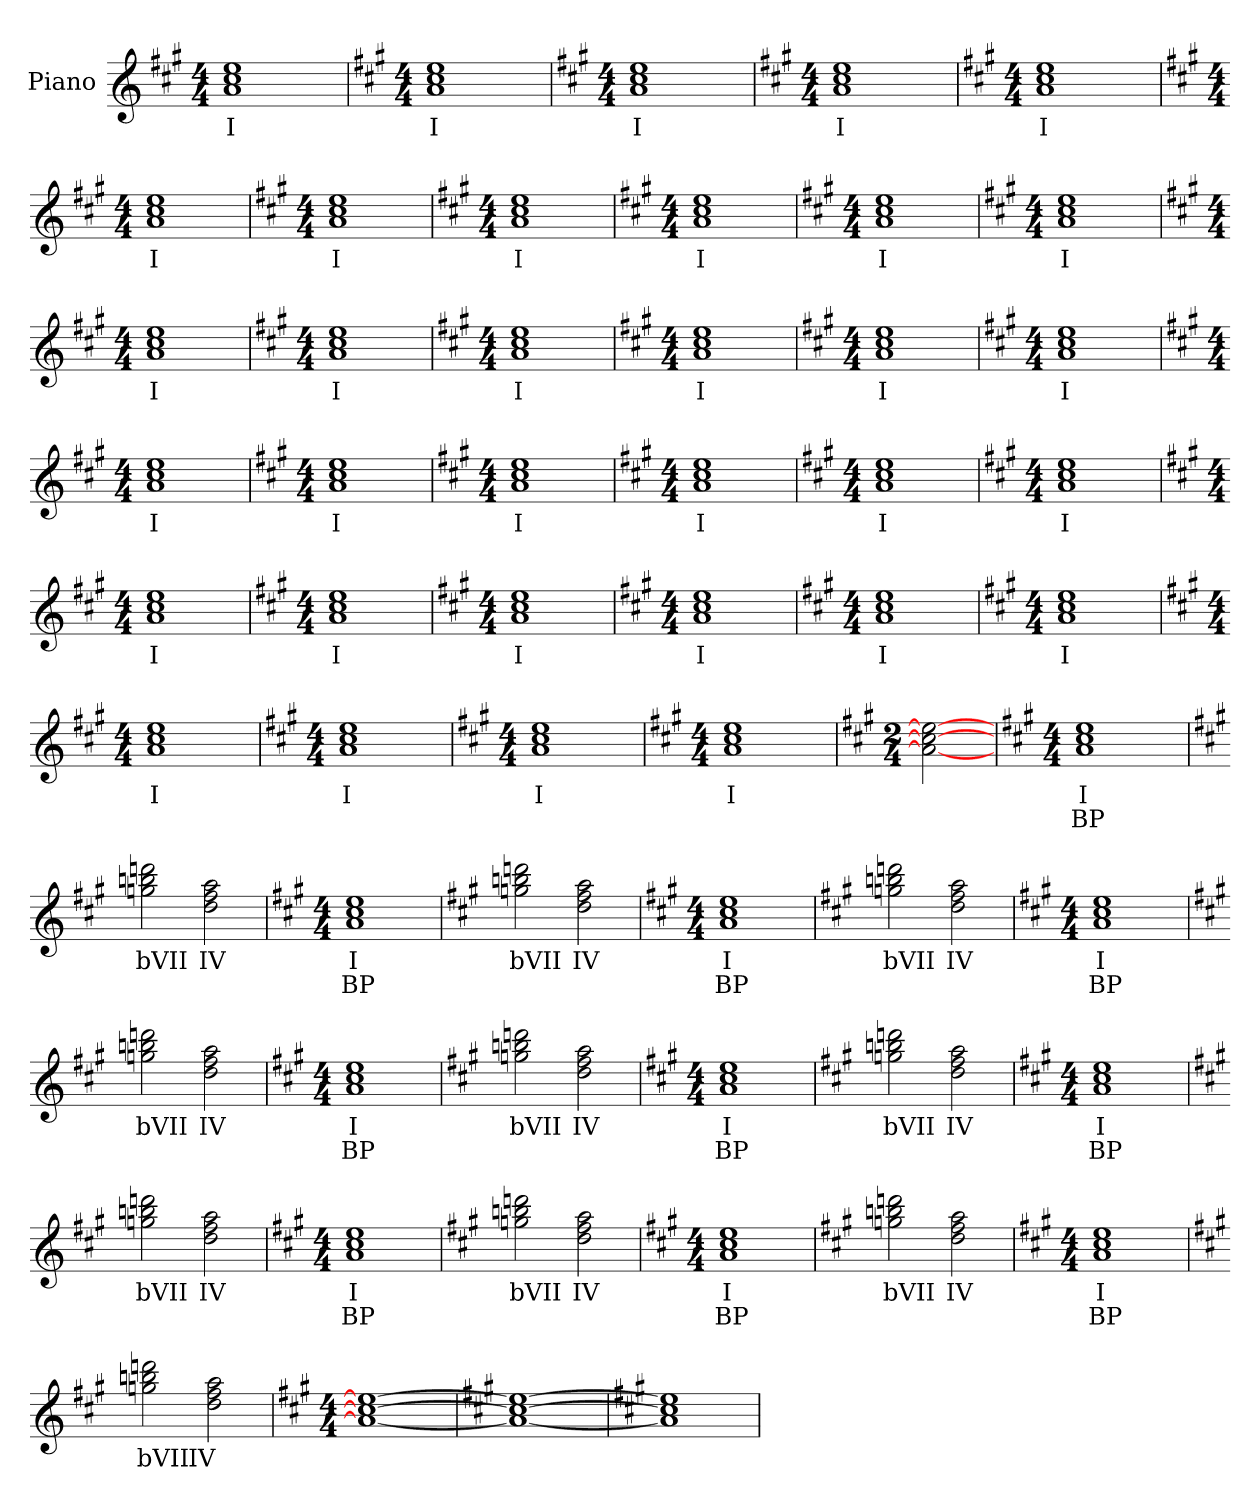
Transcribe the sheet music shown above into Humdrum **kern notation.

**kern	**text	**text
*part1	*part1	*part1
*staff1	*staff1	*staff1
*I"Piano	*	*
*I'Pno	*	*
*k[f#c#g#]	*	*
*A:	*	*
*M4/4	*	*
=	=	=
1a 1cc# 1ee	I	.
=	=	=
*k[f#c#g#]	*	*
*A:	*	*
*M4/4	*	*
1a 1cc# 1ee	I	.
=	=	=
*k[f#c#g#]	*	*
*A:	*	*
*M4/4	*	*
1a 1cc# 1ee	I	.
=	=	=
*k[f#c#g#]	*	*
*A:	*	*
*M4/4	*	*
1a 1cc# 1ee	I	.
=	=	=
*k[f#c#g#]	*	*
*A:	*	*
*M4/4	*	*
1a 1cc# 1ee	I	.
=	=	=
*k[f#c#g#]	*	*
*A:	*	*
*M4/4	*	*
1a 1cc# 1ee	I	.
=	=	=
*k[f#c#g#]	*	*
*A:	*	*
*M4/4	*	*
1a 1cc# 1ee	I	.
=	=	=
*k[f#c#g#]	*	*
*A:	*	*
*M4/4	*	*
1a 1cc# 1ee	I	.
=	=	=
*k[f#c#g#]	*	*
*A:	*	*
*M4/4	*	*
1a 1cc# 1ee	I	.
=	=	=
*k[f#c#g#]	*	*
*A:	*	*
*M4/4	*	*
1a 1cc# 1ee	I	.
=	=	=
*k[f#c#g#]	*	*
*A:	*	*
*M4/4	*	*
1a 1cc# 1ee	I	.
=	=	=
*k[f#c#g#]	*	*
*A:	*	*
*M4/4	*	*
1a 1cc# 1ee	I	.
=	=	=
*k[f#c#g#]	*	*
*A:	*	*
*M4/4	*	*
1a 1cc# 1ee	I	.
=	=	=
*k[f#c#g#]	*	*
*A:	*	*
*M4/4	*	*
1a 1cc# 1ee	I	.
=	=	=
*k[f#c#g#]	*	*
*A:	*	*
*M4/4	*	*
1a 1cc# 1ee	I	.
=	=	=
*k[f#c#g#]	*	*
*A:	*	*
*M4/4	*	*
1a 1cc# 1ee	I	.
=	=	=
*k[f#c#g#]	*	*
*A:	*	*
*M4/4	*	*
1a 1cc# 1ee	I	.
=	=	=
*k[f#c#g#]	*	*
*A:	*	*
*M4/4	*	*
1a 1cc# 1ee	I	.
=	=	=
*k[f#c#g#]	*	*
*A:	*	*
*M4/4	*	*
1a 1cc# 1ee	I	.
=	=	=
*k[f#c#g#]	*	*
*A:	*	*
*M4/4	*	*
1a 1cc# 1ee	I	.
=	=	=
*k[f#c#g#]	*	*
*A:	*	*
*M4/4	*	*
1a 1cc# 1ee	I	.
=	=	=
*k[f#c#g#]	*	*
*A:	*	*
*M4/4	*	*
1a 1cc# 1ee	I	.
=	=	=
*k[f#c#g#]	*	*
*A:	*	*
*M4/4	*	*
1a 1cc# 1ee	I	.
=	=	=
*k[f#c#g#]	*	*
*A:	*	*
*M4/4	*	*
1a 1cc# 1ee	I	.
=	=	=
*k[f#c#g#]	*	*
*A:	*	*
*M4/4	*	*
1a 1cc# 1ee	I	.
=	=	=
*k[f#c#g#]	*	*
*A:	*	*
*M4/4	*	*
1a 1cc# 1ee	I	.
=	=	=
*k[f#c#g#]	*	*
*A:	*	*
*M4/4	*	*
1a 1cc# 1ee	I	.
=	=	=
*k[f#c#g#]	*	*
*A:	*	*
*M4/4	*	*
1a 1cc# 1ee	I	.
=	=	=
*k[f#c#g#]	*	*
*A:	*	*
*M4/4	*	*
1a 1cc# 1ee	I	.
=	=	=
*k[f#c#g#]	*	*
*A:	*	*
*M4/4	*	*
1a 1cc# 1ee	I	.
=	=	=
*k[f#c#g#]	*	*
*A:	*	*
*M4/4	*	*
1a 1cc# 1ee	I	.
=	=	=
*k[f#c#g#]	*	*
*A:	*	*
*M4/4	*	*
1a 1cc# 1ee	I	.
=	=	=
*k[f#c#g#]	*	*
*A:	*	*
*M4/4	*	*
1a 1cc# 1ee	I	.
=	=	=
*k[f#c#g#]	*	*
*A:	*	*
*M2/4	*	*
2a_ 2cc#_ 2ee_	.	.
=	=	=
*k[f#c#g#]	*	*
*A:	*	*
*M4/4	*	*
1a 1cc# 1ee	I	BP
=	=	=
*k[f#c#g#]	*	*
*A:	*	*
2ggn 2bbn 2dddn	bVII	.
2dd 2ff# 2aa	IV	.
=	=	=
*k[f#c#g#]	*	*
*A:	*	*
*M4/4	*	*
1a 1cc# 1ee	I	BP
=	=	=
*k[f#c#g#]	*	*
*A:	*	*
2ggn 2bbn 2dddn	bVII	.
2dd 2ff# 2aa	IV	.
=	=	=
*k[f#c#g#]	*	*
*A:	*	*
*M4/4	*	*
1a 1cc# 1ee	I	BP
=	=	=
*k[f#c#g#]	*	*
*A:	*	*
2ggn 2bbn 2dddn	bVII	.
2dd 2ff# 2aa	IV	.
=	=	=
*k[f#c#g#]	*	*
*A:	*	*
*M4/4	*	*
1a 1cc# 1ee	I	BP
=	=	=
*k[f#c#g#]	*	*
*A:	*	*
2ggn 2bbn 2dddn	bVII	.
2dd 2ff# 2aa	IV	.
=	=	=
*k[f#c#g#]	*	*
*A:	*	*
*M4/4	*	*
1a 1cc# 1ee	I	BP
=	=	=
*k[f#c#g#]	*	*
*A:	*	*
2ggn 2bbn 2dddn	bVII	.
2dd 2ff# 2aa	IV	.
=	=	=
*k[f#c#g#]	*	*
*A:	*	*
*M4/4	*	*
1a 1cc# 1ee	I	BP
=	=	=
*k[f#c#g#]	*	*
*A:	*	*
2ggn 2bbn 2dddn	bVII	.
2dd 2ff# 2aa	IV	.
=	=	=
*k[f#c#g#]	*	*
*A:	*	*
*M4/4	*	*
1a 1cc# 1ee	I	BP
=	=	=
*k[f#c#g#]	*	*
*A:	*	*
2ggn 2bbn 2dddn	bVII	.
2dd 2ff# 2aa	IV	.
=	=	=
*k[f#c#g#]	*	*
*A:	*	*
*M4/4	*	*
1a 1cc# 1ee	I	BP
=	=	=
*k[f#c#g#]	*	*
*A:	*	*
2ggn 2bbn 2dddn	bVII	.
2dd 2ff# 2aa	IV	.
=	=	=
*k[f#c#g#]	*	*
*A:	*	*
*M4/4	*	*
1a 1cc# 1ee	I	BP
=	=	=
*k[f#c#g#]	*	*
*A:	*	*
2ggn 2bbn 2dddn	bVII	.
2dd 2ff# 2aa	IV	.
=	=	=
*k[f#c#g#]	*	*
*A:	*	*
*M4/4	*	*
1a 1cc# 1ee	I	BP
=	=	=
*k[f#c#g#]	*	*
*A:	*	*
2ggn 2bbn 2dddn	bVII	.
2dd 2ff# 2aa	IV	.
=	=	=
*k[f#c#g#]	*	*
*A:	*	*
*M4/4	*	*
1a_ 1cc#_ 1ee_	.	.
=	=	=
*k[f#c#g#]	*	*
*A:	*	*
1a_ 1cc#_ 1ee_	.	.
=	=	=
*k[f#c#g#]	*	*
*A:	*	*
1a] 1cc#] 1ee]	.	.
=	=	=
*-	*-	*-
